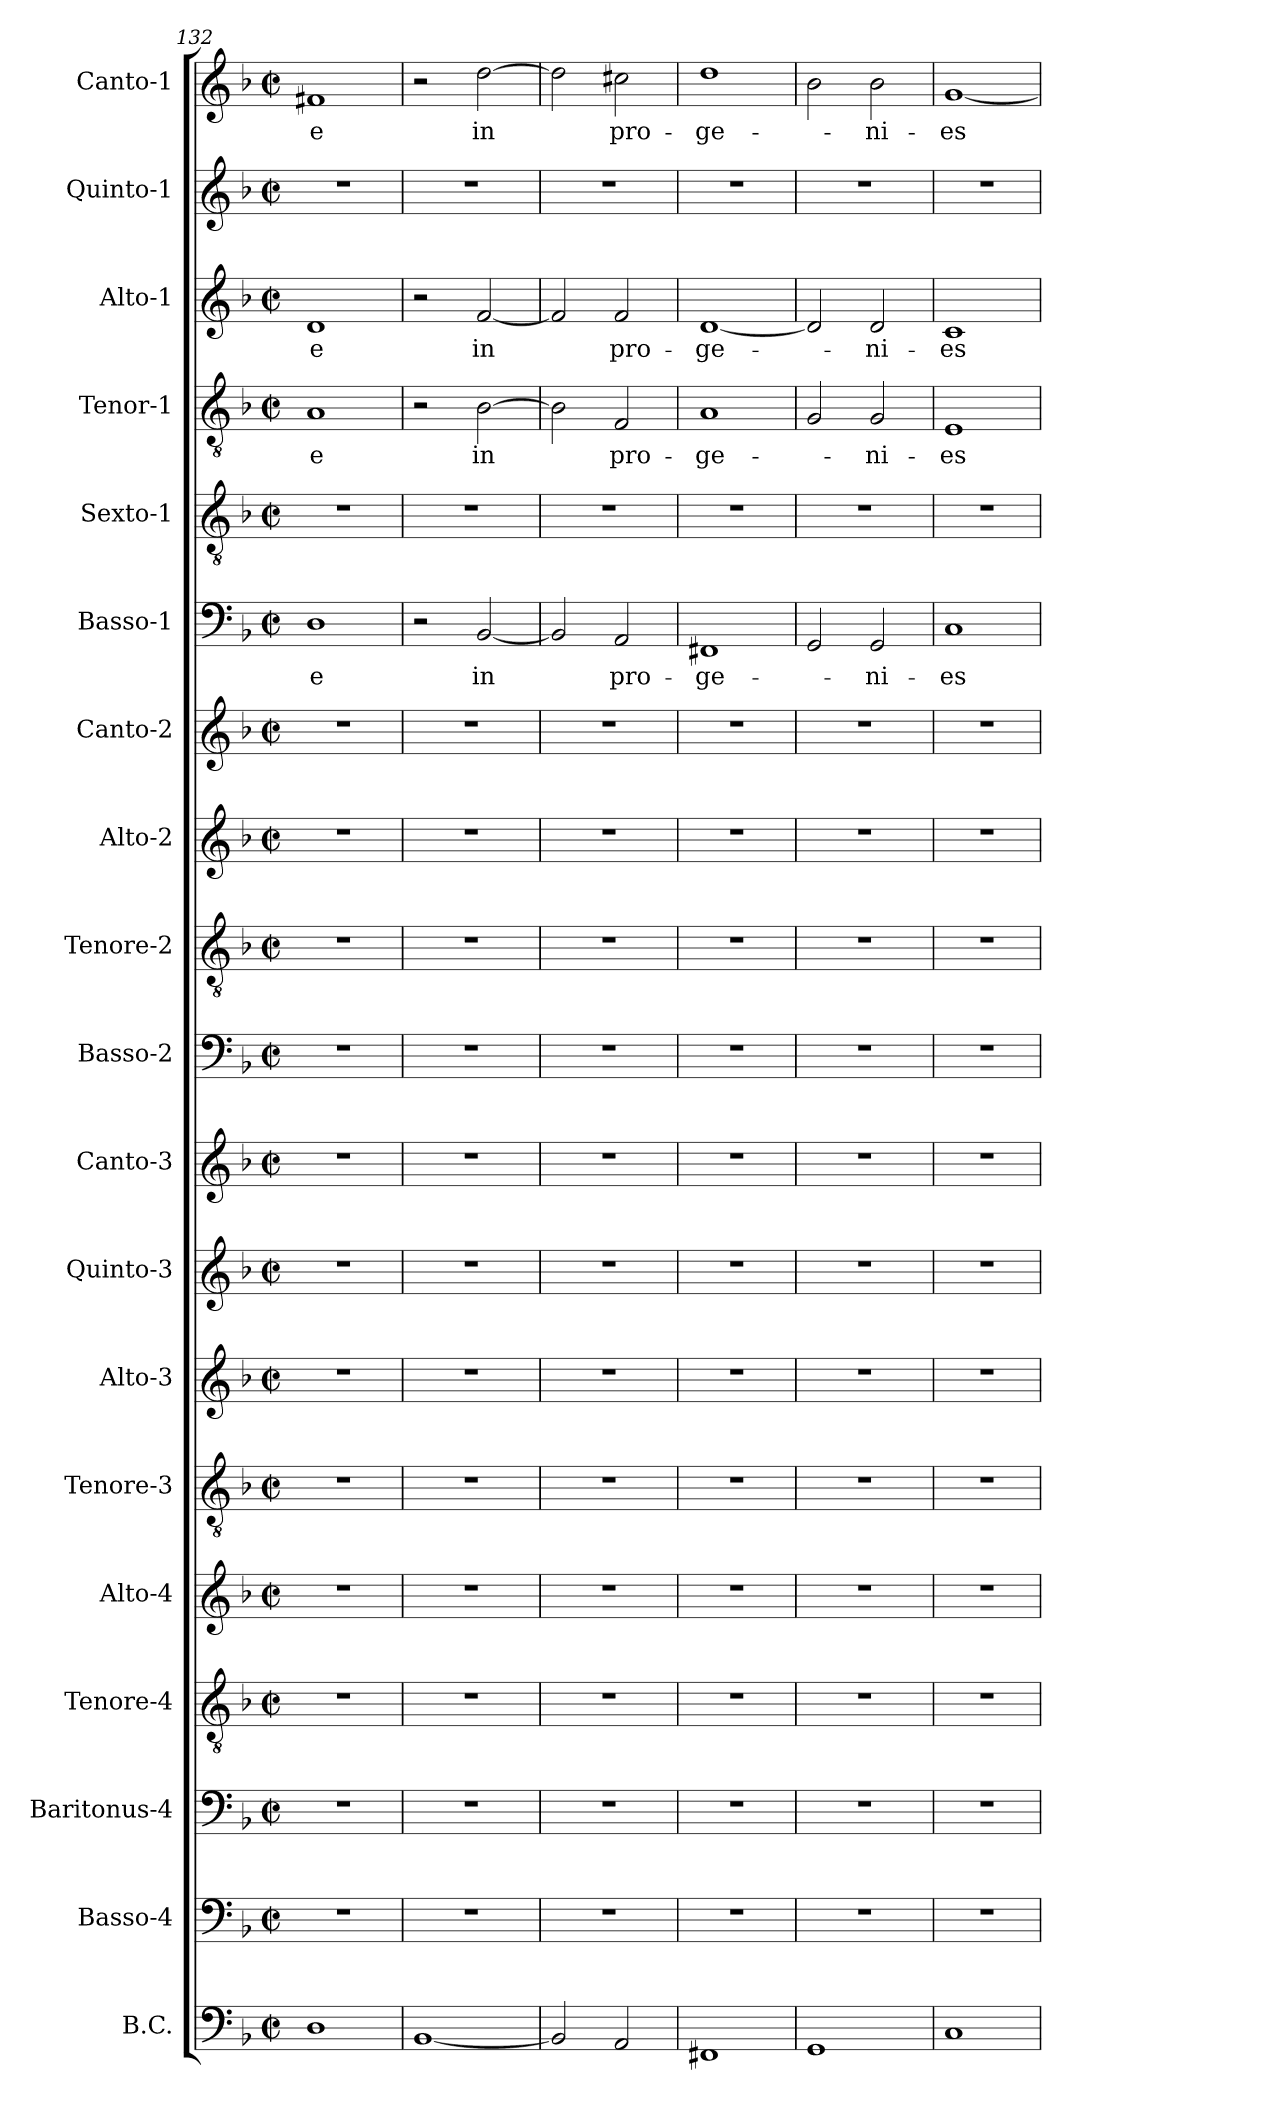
**kern	**kern	**kern	**kern	**kern	**kern	**kern	**kern	**kern	**kern	**kern	**kern	**kern	**kern	**text	**kern	**kern	**text	**kern	**text	**kern	**kern	**text
*part19	*part18	*part17	*part16	*part15	*part14	*part13	*part12	*part11	*part10	*part9	*part8	*part7	*part6	*part6	*part5	*part4	*part4	*part3	*part3	*part2	*part1	*part1
*staff19	*staff18	*staff17	*staff16	*staff15	*staff14	*staff13	*staff12	*staff11	*staff10	*staff9	*staff8	*staff7	*staff6	*staff6	*staff5	*staff4	*staff4	*staff3	*staff3	*staff2	*staff1	*staff1
*I"B.C.	*I"Basso-4	*I"Baritonus-4	*I"Tenore-4	*I"Alto-4	*I"Tenore-3	*I"Alto-3	*I"Quinto-3	*I"Canto-3	*I"Basso-2	*I"Tenore-2	*I"Alto-2	*I"Canto-2	*I"Basso-1	*	*I"Sexto-1	*I"Tenor-1	*	*I"Alto-1	*	*I"Quinto-1	*I"Canto-1	*
*I'BC	*I'B4	*I'Br4	*I'T4	*I'A4	*I'T3	*I'A3	*I'Q3	*I'C3	*I'B2	*I'T2	*I'A2	*I'C2	*I'B1	*	*I'S1	*I'T1	*	*I'A1	*	*I'Q1	*I'C1	*
*clefF4	*clefF4	*clefF4	*clefGv2	*clefG2	*clefGv2	*clefG2	*clefG2	*clefG2	*clefF4	*clefGv2	*clefG2	*clefG2	*clefF4	*	*clefGv2	*clefGv2	*	*clefG2	*	*clefG2	*clefG2	*
*k[b-]	*k[b-]	*k[b-]	*k[b-]	*k[b-]	*k[b-]	*k[b-]	*k[b-]	*k[b-]	*k[b-]	*k[b-]	*k[b-]	*k[b-]	*k[b-]	*	*k[b-]	*k[b-]	*	*k[b-]	*	*k[b-]	*k[b-]	*
*F:	*F:	*F:	*F:	*F:	*F:	*F:	*F:	*F:	*F:	*F:	*F:	*F:	*F:	*	*F:	*F:	*	*F:	*	*F:	*F:	*
*M2/2	*M2/2	*M2/2	*M2/2	*M2/2	*M2/2	*M2/2	*M2/2	*M2/2	*M2/2	*M2/2	*M2/2	*M2/2	*M2/2	*	*M2/2	*M2/2	*	*M2/2	*	*M2/2	*M2/2	*
*met(c|)	*met(c|)	*met(c|)	*met(c|)	*met(c|)	*met(c|)	*met(c|)	*met(c|)	*met(c|)	*met(c|)	*met(c|)	*met(c|)	*met(c|)	*met(c|)	*	*met(c|)	*met(c|)	*	*met(c|)	*	*met(c|)	*met(c|)	*
=132	=132	=132	=132	=132	=132	=132	=132	=132	=132	=132	=132	=132	=132	=132	=132	=132	=132	=132	=132	=132	=132	=132
!	!	!	!	!	!	!	!	!	!	!	!	!	!	!LO:LY:b	!	!	!LO:LY:b	!	!LO:LY:b	!	!	!LO:LY:b
1D	1r	1r	1r	1r	1r	1r	1r	1r	1r	1r	1r	1r	1D	-e	1r	1A	-e	1d	-e	1r	1f#X	-e
!!LO:PB:g=z
=133	=133	=133	=133	=133	=133	=133	=133	=133	=133	=133	=133	=133	=133	=133	=133	=133	=133	=133	=133	=133	=133	=133
[1BB-	1r	1r	1r	1r	1r	1r	1r	1r	1r	1r	1r	1r	2r	.	1r	2r	.	2r	.	1r	2r	.
!	!	!	!	!	!	!	!	!	!	!	!	!	!	!LO:LY:b	!	!	!LO:LY:b	!	!LO:LY:b	!	!	!LO:LY:b
.	.	.	.	.	.	.	.	.	.	.	.	.	[2BB-/	in	.	[2B-\	in	[2f/	in	.	[2dd\	in
=134	=134	=134	=134	=134	=134	=134	=134	=134	=134	=134	=134	=134	=134	=134	=134	=134	=134	=134	=134	=134	=134	=134
2BB-/]	1r	1r	1r	1r	1r	1r	1r	1r	1r	1r	1r	1r	2BB-/]	.	1r	2B-\]	.	2f/]	.	1r	2dd\]	.
!	!	!	!	!	!	!	!	!	!	!	!	!	!	!LO:LY:b	!	!	!LO:LY:b	!	!LO:LY:b	!	!	!LO:LY:b
2AA/	.	.	.	.	.	.	.	.	.	.	.	.	2AA/	pro-	.	2F/	pro-	2f/	pro-	.	2cc#X\	pro-
=135	=135	=135	=135	=135	=135	=135	=135	=135	=135	=135	=135	=135	=135	=135	=135	=135	=135	=135	=135	=135	=135	=135
!	!	!	!	!	!	!	!	!	!	!	!	!	!	!LO:LY:b	!	!	!LO:LY:b	!	!LO:LY:b	!	!	!LO:LY:b
1FF#X	1r	1r	1r	1r	1r	1r	1r	1r	1r	1r	1r	1r	1FF#X	-ge-	1r	1A	-ge-	[1d	-ge-	1r	1dd	-ge-
=136	=136	=136	=136	=136	=136	=136	=136	=136	=136	=136	=136	=136	=136	=136	=136	=136	=136	=136	=136	=136	=136	=136
1GG	1r	1r	1r	1r	1r	1r	1r	1r	1r	1r	1r	1r	2GG/	.	1r	2G/	.	2d/]	.	1r	2b-\	.
!	!	!	!	!	!	!	!	!	!	!	!	!	!	!LO:LY:b	!	!	!LO:LY:b	!	!LO:LY:b	!	!	!LO:LY:b
.	.	.	.	.	.	.	.	.	.	.	.	.	2GG/	-ni-	.	2G/	-ni-	2d/	-ni-	.	2b-\	-ni-
=137	=137	=137	=137	=137	=137	=137	=137	=137	=137	=137	=137	=137	=137	=137	=137	=137	=137	=137	=137	=137	=137	=137
!	!	!	!	!	!	!	!	!	!	!	!	!	!	!LO:LY:b	!	!	!LO:LY:b	!	!LO:LY:b	!	!	!LO:LY:b
1C	1r	1r	1r	1r	1r	1r	1r	1r	1r	1r	1r	1r	1C	-es	1r	1E	-es	1c	-es	1r	[1g	-es
=	=	=	=	=	=	=	=	=	=	=	=	=	=	=	=	=	=	=	=	=	=	=
*-	*-	*-	*-	*-	*-	*-	*-	*-	*-	*-	*-	*-	*-	*-	*-	*-	*-	*-	*-	*-	*-	*-
